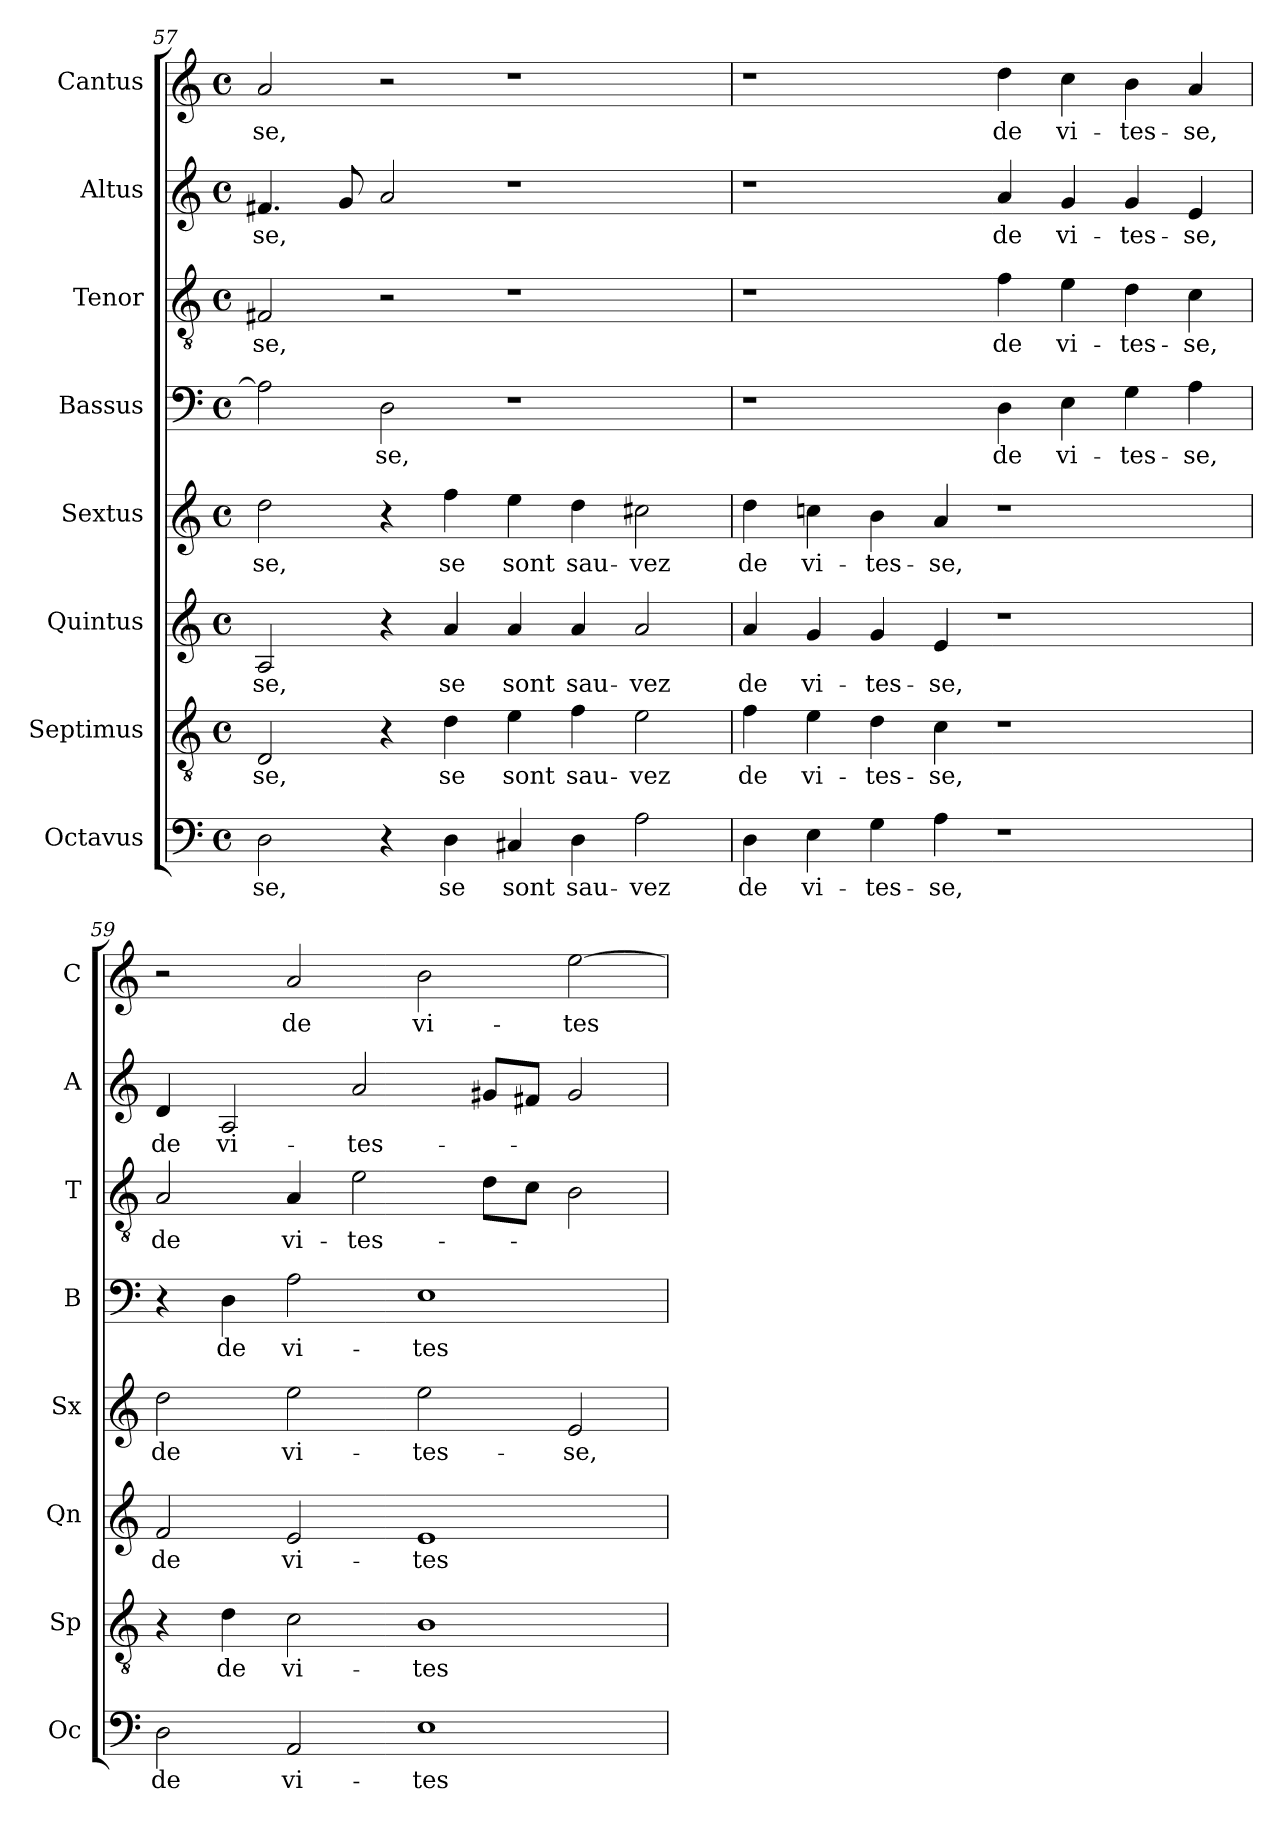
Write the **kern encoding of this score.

**kern	**text	**kern	**text	**kern	**text	**kern	**text	**kern	**text	**kern	**text	**kern	**text	**kern	**text
*part8	*part8	*part7	*part7	*part6	*part6	*part5	*part5	*part4	*part4	*part3	*part3	*part2	*part2	*part1	*part1
*staff8	*staff8	*staff7	*staff7	*staff6	*staff6	*staff5	*staff5	*staff4	*staff4	*staff3	*staff3	*staff2	*staff2	*staff1	*staff1
*I"Octavus	*	*I"Septimus	*	*I"Quintus	*	*I"Sextus	*	*I"Bassus	*	*I"Tenor	*	*I"Altus	*	*I"Cantus	*
*I'Oc	*	*I'Sp	*	*I'Qn	*	*I'Sx	*	*I'B	*	*I'T	*	*I'A	*	*I'C	*
*clefF4	*	*clefGv2	*	*clefG2	*	*clefG2	*	*clefF4	*	*clefGv2	*	*clefG2	*	*clefG2	*
*k[]	*	*k[]	*	*k[]	*	*k[]	*	*k[]	*	*k[]	*	*k[]	*	*k[]	*
*C:	*	*C:	*	*C:	*	*C:	*	*C:	*	*C:	*	*C:	*	*C:	*
*M4/4	*	*M4/4	*	*M4/4	*	*M4/4	*	*M4/4	*	*M4/4	*	*M4/4	*	*M4/4	*
*met(c)	*	*met(c)	*	*met(c)	*	*met(c)	*	*met(c)	*	*met(c)	*	*met(c)	*	*met(c)	*
=57	=57	=57	=57	=57	=57	=57	=57	=57	=57	=57	=57	=57	=57	=57	=57
!	!LO:LY:b	!	!LO:LY:b	!	!LO:LY:b	!	!LO:LY:b	!	!	!	!LO:LY:b	!	!LO:LY:b	!	!LO:LY:b
2D\	-se,	2D/	-se,	2A/	-se,	2dd\	-se,	2A\]	.	2F#X/	-se,	4.f#X/	-se,	2a/	-se,
.	.	.	.	.	.	.	.	.	.	.	.	8g/	.	.	.
!	!	!	!	!	!	!	!	!	!LO:LY:b	!	!	!	!	!	!
4r	.	4r	.	4r	.	4r	.	2D\	-se,	2r	.	2a/	.	2r	.
!	!LO:LY:b	!	!LO:LY:b	!	!LO:LY:b	!	!LO:LY:b	!	!	!	!	!	!	!	!
4D\	se	4d\	se	4a/	se	4ff\	se	.	.	.	.	.	.	.	.
!	!LO:LY:b	!	!LO:LY:b	!	!LO:LY:b	!	!LO:LY:b	!	!	!	!	!	!	!	!
4C#X/	sont	4e\	sont	4a/	sont	4ee\	sont	1r	.	1r	.	1r	.	1r	.
!	!LO:LY:b	!	!LO:LY:b	!	!LO:LY:b	!	!LO:LY:b	!	!	!	!	!	!	!	!
4D\	sau-	4f\	sau-	4a/	sau-	4dd\	sau-	.	.	.	.	.	.	.	.
!	!LO:LY:b	!	!LO:LY:b	!	!LO:LY:b	!	!LO:LY:b	!	!	!	!	!	!	!	!
2A\	-vez	2e\	-vez	2a/	-vez	2cc#X\	-vez	.	.	.	.	.	.	.	.
=58	=58	=58	=58	=58	=58	=58	=58	=58	=58	=58	=58	=58	=58	=58	=58
!	!LO:LY:b	!	!LO:LY:b	!	!LO:LY:b	!	!LO:LY:b	!	!	!	!	!	!	!	!
4D\	de	4f\	de	4a/	de	4dd\	de	1r	.	1r	.	1r	.	1r	.
!	!LO:LY:b	!	!LO:LY:b	!	!LO:LY:b	!	!LO:LY:b	!	!	!	!	!	!	!	!
4E\	vi-	4e\	vi-	4g/	vi-	4ccni\	vi-	.	.	.	.	.	.	.	.
!	!LO:LY:b	!	!LO:LY:b	!	!LO:LY:b	!	!LO:LY:b	!	!	!	!	!	!	!	!
4G\	-tes-	4d\	-tes-	4g/	-tes-	4b\	-tes-	.	.	.	.	.	.	.	.
!	!LO:LY:b	!	!LO:LY:b	!	!LO:LY:b	!	!LO:LY:b	!	!	!	!	!	!	!	!
4A\	-se,	4c\	-se,	4e/	-se,	4a/	-se,	.	.	.	.	.	.	.	.
!	!	!	!	!	!	!	!	!	!LO:LY:b	!	!LO:LY:b	!	!LO:LY:b	!	!LO:LY:b
1r	.	1r	.	1r	.	1r	.	4D\	de	4f\	de	4a/	de	4dd\	de
!	!	!	!	!	!	!	!	!	!LO:LY:b	!	!LO:LY:b	!	!LO:LY:b	!	!LO:LY:b
.	.	.	.	.	.	.	.	4E\	vi-	4e\	vi-	4g/	vi-	4cc\	vi-
!	!	!	!	!	!	!	!	!	!LO:LY:b	!	!LO:LY:b	!	!LO:LY:b	!	!LO:LY:b
.	.	.	.	.	.	.	.	4G\	-tes-	4d\	-tes-	4g/	-tes-	4b\	-tes-
!	!	!	!	!	!	!	!	!	!LO:LY:b	!	!LO:LY:b	!	!LO:LY:b	!	!LO:LY:b
.	.	.	.	.	.	.	.	4A\	-se,	4c\	-se,	4e/	-se,	4a/	-se,
!!LO:PB:g=z
=59	=59	=59	=59	=59	=59	=59	=59	=59	=59	=59	=59	=59	=59	=59	=59
!	!LO:LY:b	!	!	!	!LO:LY:b	!	!LO:LY:b	!	!	!	!LO:LY:b	!	!LO:LY:b	!	!
2D\	de	4r	.	2f/	de	2dd\	de	4r	.	2A/	de	4d/	de	2r	.
!	!	!	!LO:LY:b	!	!	!	!	!	!LO:LY:b	!	!	!	!LO:LY:b	!	!
.	.	4d\	de	.	.	.	.	4D\	de	.	.	2A/	vi-	.	.
!	!LO:LY:b	!	!LO:LY:b	!	!LO:LY:b	!	!LO:LY:b	!	!LO:LY:b	!	!LO:LY:b	!	!	!	!LO:LY:b
2AA/	vi-	2c\	vi-	2e/	vi-	2ee\	vi-	2A\	vi-	4A/	vi-	.	.	2a/	de
!	!	!	!	!	!	!	!	!	!	!	!LO:LY:b	!	!LO:LY:b	!	!
.	.	.	.	.	.	.	.	.	.	2e\	-tes-	2a/	-tes-	.	.
!	!LO:LY:b	!	!LO:LY:b	!	!LO:LY:b	!	!LO:LY:b	!	!LO:LY:b	!	!	!	!	!	!LO:LY:b
1E	-tes-	1B	-tes-	1e	-tes-	2ee\	-tes-	1E	-tes-	.	.	.	.	2b\	vi-
.	.	.	.	.	.	.	.	.	.	8d\L	.	8g#X/L	.	.	.
.	.	.	.	.	.	.	.	.	.	8c\J	.	8f#X/J	.	.	.
!	!	!	!	!	!	!	!LO:LY:b	!	!	!	!	!	!	!	!LO:LY:b
.	.	.	.	.	.	2e/	-se,	.	.	2B\	.	2g#/	.	[2ee\	-tes-
=	=	=	=	=	=	=	=	=	=	=	=	=	=	=	=
*-	*-	*-	*-	*-	*-	*-	*-	*-	*-	*-	*-	*-	*-	*-	*-
